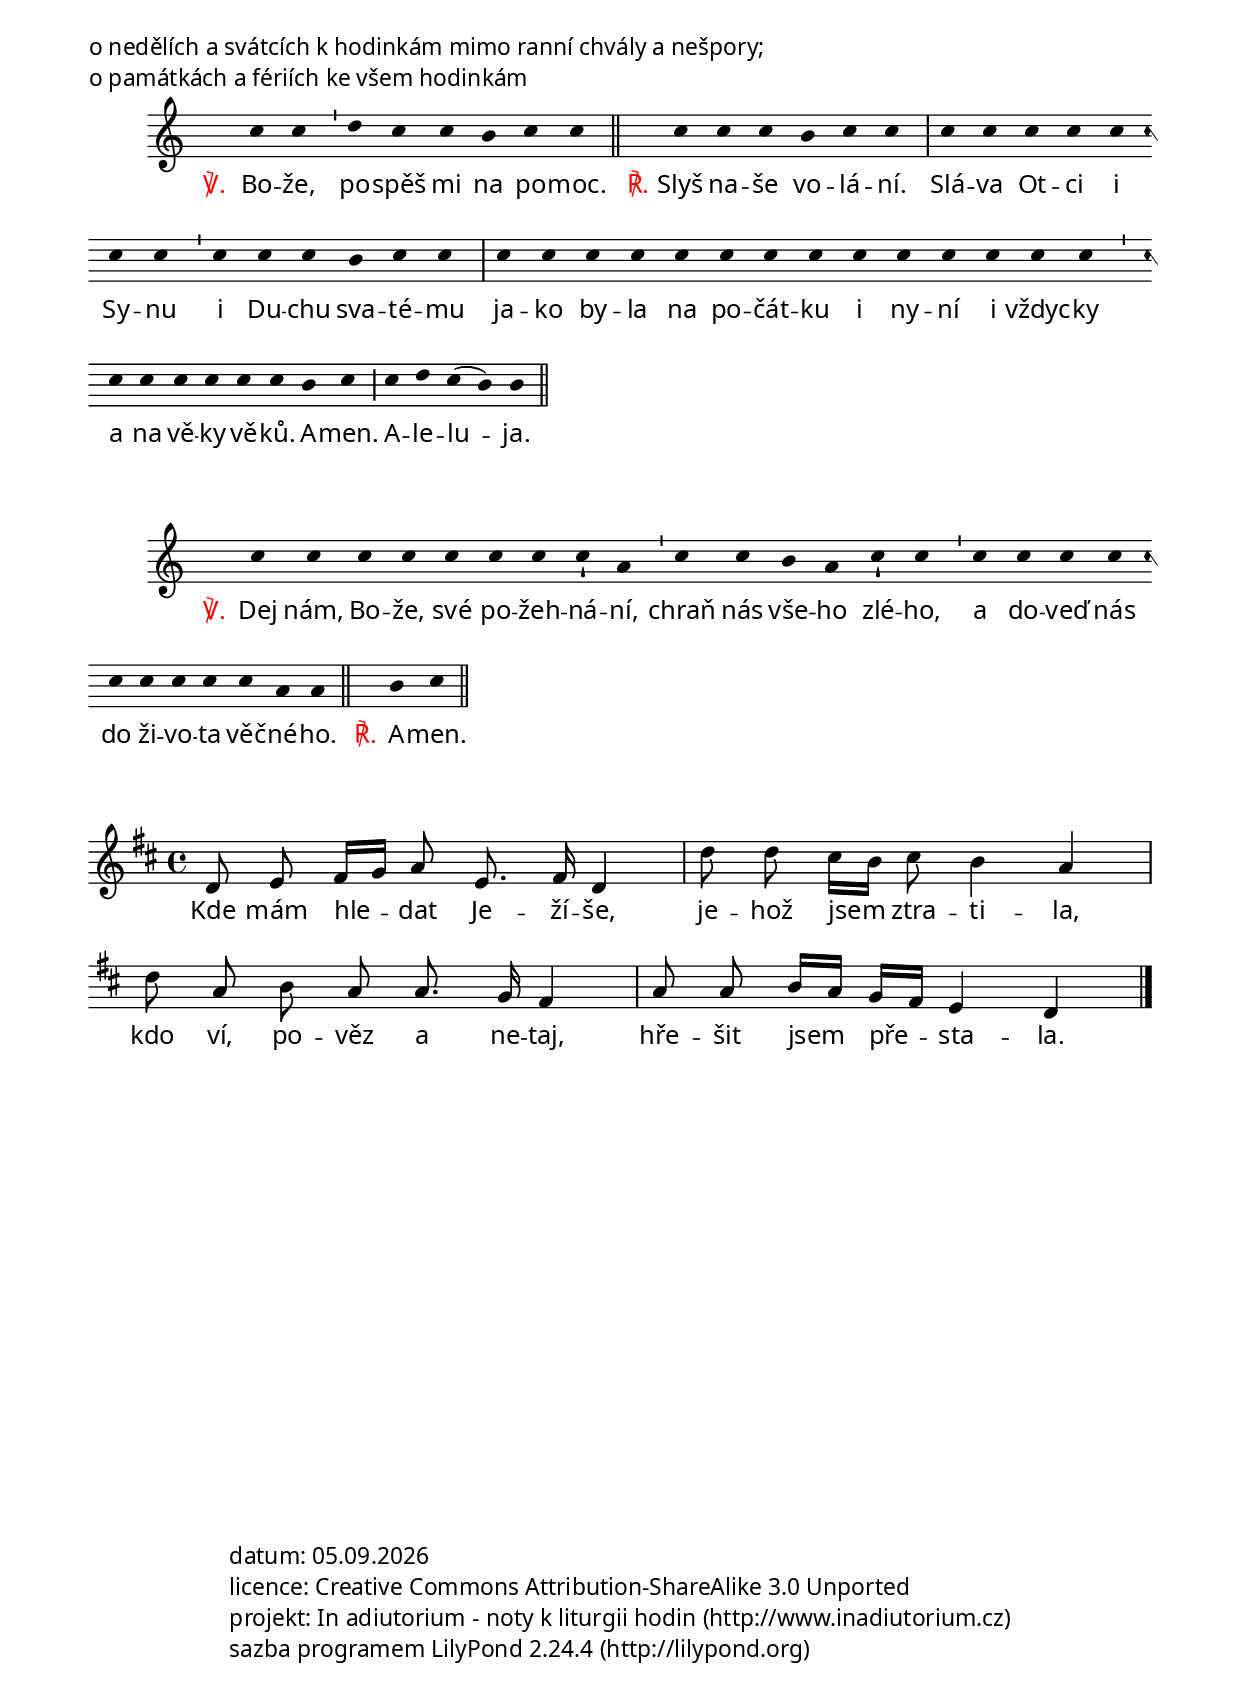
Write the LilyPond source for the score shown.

\version "2.17.17"

\include "../spolecne.ly"

\score {
  \relative c'' {
    \choralniRezim
    \neviditelna c
    c4 c \barMin d c c b c c \barFinalis
    \neviditelna c
    c c c b c c \barMax
    c c c c c c c \barMin c c c b c c \barMax
    c c c c c c c c c c c c c c \barMin \break
    
    c c c c c c b c \barMaior
    c d c( b) b \barFinalis
  }
  \addlyrics {
    \Verse Bo -- že, po -- spěš mi na po -- moc.
    \Response Slyš na -- še vo -- lá -- ní.
    Slá -- va Ot -- ci i Sy -- nu
    i Du -- chu sva -- té -- mu
    ja -- ko by -- la na po -- čát -- ku i ny -- ní i vždyc -- ky
    a na vě -- ky vě -- ků. A -- men.
    A -- le -- lu -- ja.
  }
  \header {
    id = "zacatek-bezny"
    piece = \markup\column{"o nedělích a svátcích k hodinkám mimo ranní chvály a nešpory;"
			   "o památkách a fériích ke všem hodinkám"}
  }
}

\score {
  \relative c'' {
    \choralniRezim
    \neviditelna c
    \stemUp % kvuli poloze akcentovych znacek
    c4 c c c c c c c-| a \barMin 
    c c b a c-| c \barMin
    c c c c c c c c c a a \barFinalis
    \neviditelna c
    b c \barFinalis
  }
  \addlyrics {
    \Verse Dej nám, Bo -- že, své po -- žeh -- ná -- ní,
    chraň nás vše -- ho zlé -- ho,
    a do -- veď nás do ži -- vo -- ta věč -- né -- ho.
    \Response A -- men.
  }
  \header {
    fons = "podle Antiphonale Romanum 1912, 29*n, absoluce pred ctenimi matutina"
    id = "konec-prosba"
    piece = ""
  }
}

\score {
  \relative c' {
    \time 4/4
    \key d \major
    \autoBeamOff
    d8 e fis16[ g] a8 e8. fis16 d4 |
    d'8 d cis16[ b] cis8 b4 a |
    d8 a b a a8. g16 fis4 |
    a8 a b16[ a] g[ fis] e4 d \bar "|."
  }
  \addlyrics {
    Kde mám hle -- dat Je -- ží -- še,
    je -- hož jsem ztra -- ti -- la,
    kdo ví, po -- věz a ne -- taj,
    hře -- šit jsem pře -- sta -- la.
  }
  \header {
    quid = "hymnus"
    id = "ne-hymnus"
  }
  \layout {
    indent = 0\cm
    ragged-last = ##f
    \context {
      \Staff
      \remove Custos_engraver
    }
  }
}

